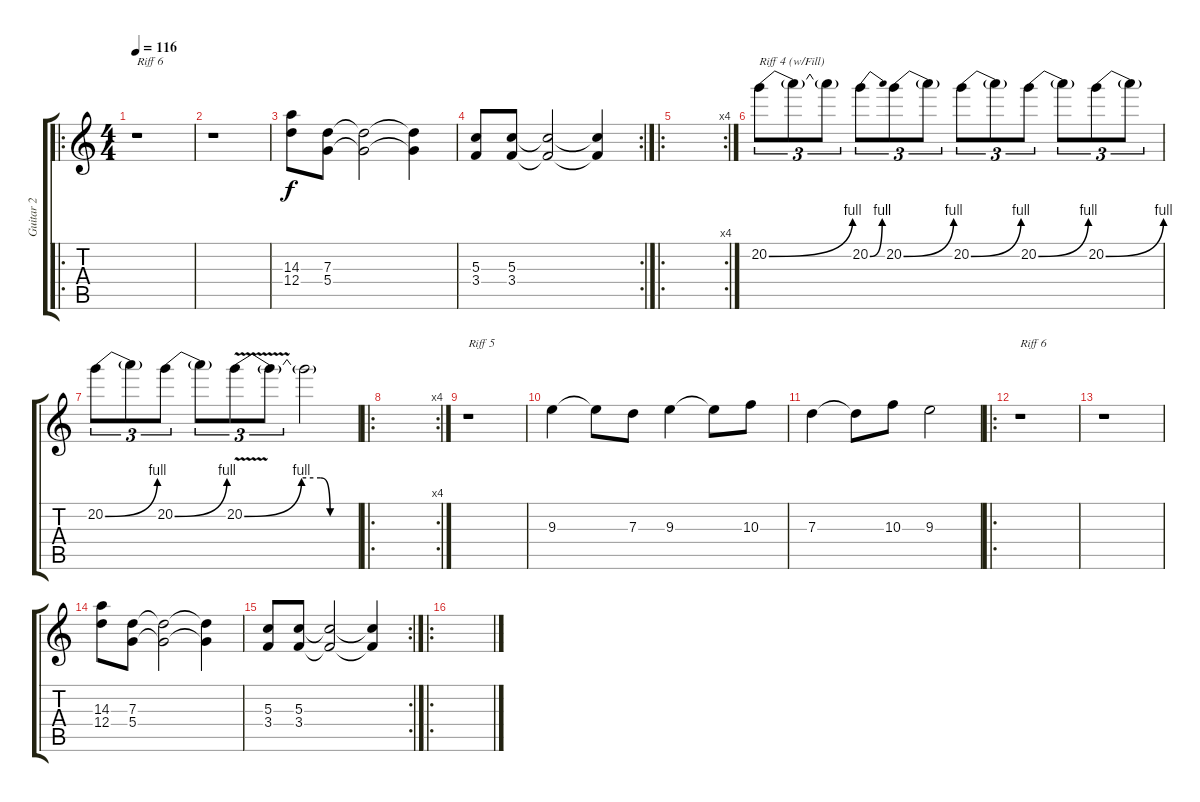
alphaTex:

\track ("Guitar 2" "Guitar 2") {instrument distortionguitar}
\staff {score tabs}
\tuning (E4 B3 G3 D3 A2 E2) {hide}
\ro
\ts (4 4)
\tempo 116
\clef g2
\ks c
r.1{txt "Riff 6" dy f} |
r.1 |
(14.3 12.4).8 (7.3 5.4).8 (7.3{t} 5.4{t}).2 (7.3{t} 5.4{t}).4 |
\rc 2
(5.3 3.4).8 (5.3 3.4).8 (5.3{t} 3.4{t}).2 (5.3{t} 3.4{t}).4 |
\ro
\rc 4
|
20.2{be (bend 0 0 60 4)}.8{tu (3 2) txt "Riff 4 (w/Fill)"} 20.2{t}.8{tu (3 2)} 20.2{t}.8{tu (3 2)} 20.2{be (bend 0 0 60 4)}.8{tu (3 2)} 20.2{be (bend 0 0 60 4)}.8{tu (3 2)} 20.2{t}.8{tu (3 2)} 20.2{be (bend 0 0 60 4)}.8{tu (3 2)} 20.2{t}.8{tu (3 2)} 20.2{be (bend 0 0 60 4)}.8{tu (3 2)} 20.2{t}.8{tu (3 2)} 20.2{be (bend 0 0 60 4)}.8{tu (3 2)} 20.2{t}.8{tu (3 2)} |
20.2{be (bend 0 0 60 4)}.8{tu (3 2)} 20.2{t}.8{tu (3 2)} 20.2{be (bend 0 0 60 4)}.8{tu (3 2)} 20.2{t}.8{tu (3 2)} 20.2{be (custom 0 0 30 4 40 4 45 0 60 0) v}.8{tu (3 2)} 20.2{t}.8{tu (3 2)} 20.2{t}.2 |
\ro
\rc 4
|
r.1{txt "Riff 5"} |
9.3.4 9.3{t}.8 7.3.8 9.3.4 9.3{t}.8 10.3.8 |
7.3.4 7.3{t}.8 10.3.8 9.3.2 |
\ro
r.1{txt "Riff 6"} |
r.1 |
(14.3 12.4).8 (7.3 5.4).8 (7.3{t} 5.4{t}).2 (7.3{t} 5.4{t}).4 |
\rc 2
(5.3 3.4).8 (5.3 3.4).8 (5.3{t} 3.4{t}).2 (5.3{t} 3.4{t}).4 |
\ro
